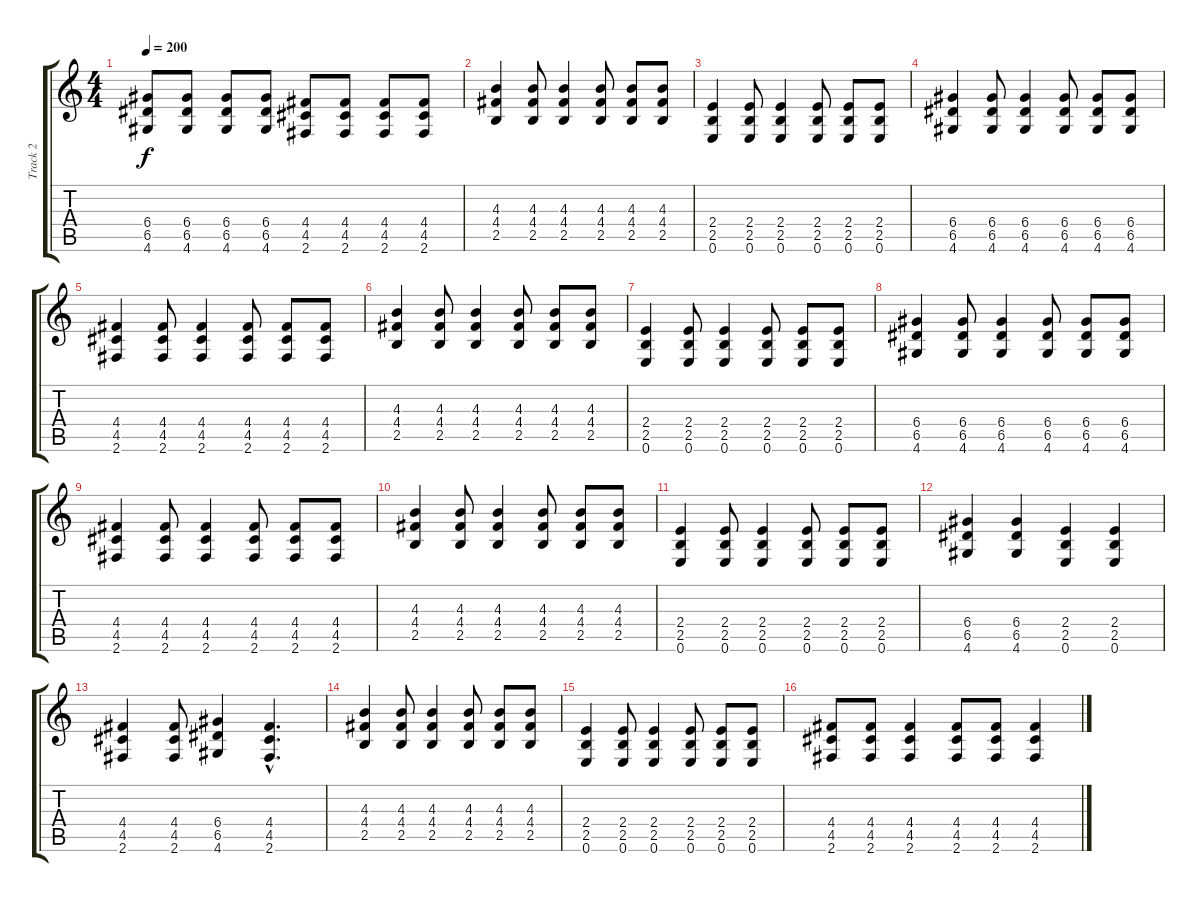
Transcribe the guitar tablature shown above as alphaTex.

\track ("Track 2" "Track 2") {instrument distortionguitar}
\staff {score tabs}
\tuning (E4 B3 G3 D3 A2 E2) {hide}
\ts (4 4)
\tempo 200
\clef g2
\ks c
(6.4 6.5 4.6).8{dy f} (6.4 6.5 4.6).8 (6.4 6.5 4.6).8 (6.4 6.5 4.6).8 (4.4 4.5 2.6).8 (4.4 4.5 2.6).8 (4.4 4.5 2.6).8 (4.4 4.5 2.6).8 |
(4.3 4.4 2.5).4 (4.3 4.4 2.5).8 (4.3 4.4 2.5).4 (4.3 4.4 2.5).8 (4.3 4.4 2.5).8 (4.3 4.4 2.5).8 |
(2.4 2.5 0.6).4 (2.4 2.5 0.6).8 (2.4 2.5 0.6).4 (2.4 2.5 0.6).8 (2.4 2.5 0.6).8 (2.4 2.5 0.6).8 |
(6.4 6.5 4.6).4 (6.4 6.5 4.6).8 (6.4 6.5 4.6).4 (6.4 6.5 4.6).8 (6.4 6.5 4.6).8 (6.4 6.5 4.6).8 |
(4.4 4.5 2.6).4 (4.4 4.5 2.6).8 (4.4 4.5 2.6).4 (4.4 4.5 2.6).8 (4.4 4.5 2.6).8 (4.4 4.5 2.6).8 |
(4.3 4.4 2.5).4 (4.3 4.4 2.5).8 (4.3 4.4 2.5).4 (4.3 4.4 2.5).8 (4.3 4.4 2.5).8 (4.3 4.4 2.5).8 |
(2.4 2.5 0.6).4 (2.4 2.5 0.6).8 (2.4 2.5 0.6).4 (2.4 2.5 0.6).8 (2.4 2.5 0.6).8 (2.4 2.5 0.6).8 |
(6.4 6.5 4.6).4 (6.4 6.5 4.6).8 (6.4 6.5 4.6).4 (6.4 6.5 4.6).8 (6.4 6.5 4.6).8 (6.4 6.5 4.6).8 |
(4.4 4.5 2.6).4 (4.4 4.5 2.6).8 (4.4 4.5 2.6).4 (4.4 4.5 2.6).8 (4.4 4.5 2.6).8 (4.4 4.5 2.6).8 |
(4.3 4.4 2.5).4 (4.3 4.4 2.5).8 (4.3 4.4 2.5).4 (4.3 4.4 2.5).8 (4.3 4.4 2.5).8 (4.3 4.4 2.5).8 |
(2.4 2.5 0.6).4 (2.4 2.5 0.6).8 (2.4 2.5 0.6).4 (2.4 2.5 0.6).8 (2.4 2.5 0.6).8 (2.4 2.5 0.6).8 |
(6.4 6.5 4.6).4 (6.4 6.5 4.6).4 (2.4 2.5 0.6).4 (2.4 2.5 0.6).4 |
(4.4 4.5 2.6).4 (4.4 4.5 2.6).8 (6.4 6.5 4.6).4 (4.4{hac} 4.5{hac} 2.6{hac}).4{d} |
(4.3 4.4 2.5).4 (4.3 4.4 2.5).8 (4.3 4.4 2.5).4 (4.3 4.4 2.5).8 (4.3 4.4 2.5).8 (4.3 4.4 2.5).8 |
(2.4 2.5 0.6).4 (2.4 2.5 0.6).8 (2.4 2.5 0.6).4 (2.4 2.5 0.6).8 (2.4 2.5 0.6).8 (2.4 2.5 0.6).8 |
(4.4 4.5 2.6).8 (4.4 4.5 2.6).8 (4.4 4.5 2.6).4 (4.4 4.5 2.6).8 (4.4 4.5 2.6).8 (4.4 4.5 2.6).4
